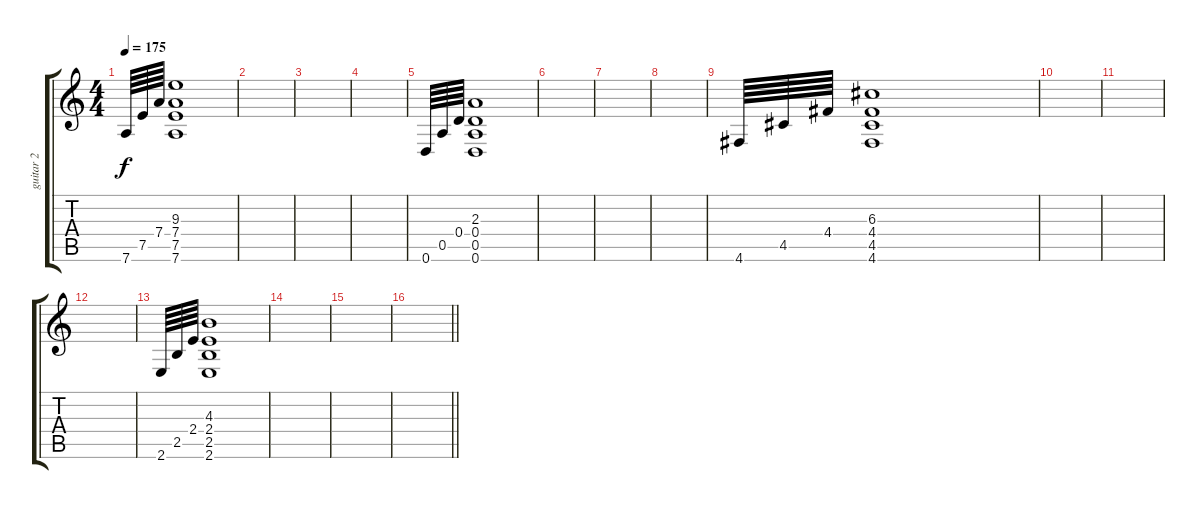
\track ("guitar 2" "guitar 2") {instrument acousticguitarsteel}
\staff {score tabs}
\tuning (E4 B3 G3 D3 A2 D2) {hide}
\ts (4 4)
\tempo 175
\clef g2
\ks c
7.6.64{dy f} 7.5.64 7.4.64 (9.3 7.4 7.5 7.6).1 |
|
|
|
0.6.64 0.5.64 0.4.64 (2.3 0.4 0.5 0.6).1 |
|
|
|
4.6.64 4.5.64 4.4.64 (6.3 4.4 4.5 4.6).1 |
|
|
|
2.6.64 2.5.64 2.4.64 (4.3 2.4 2.5 2.6).1 |
|
|
\barLineRight lightlight
